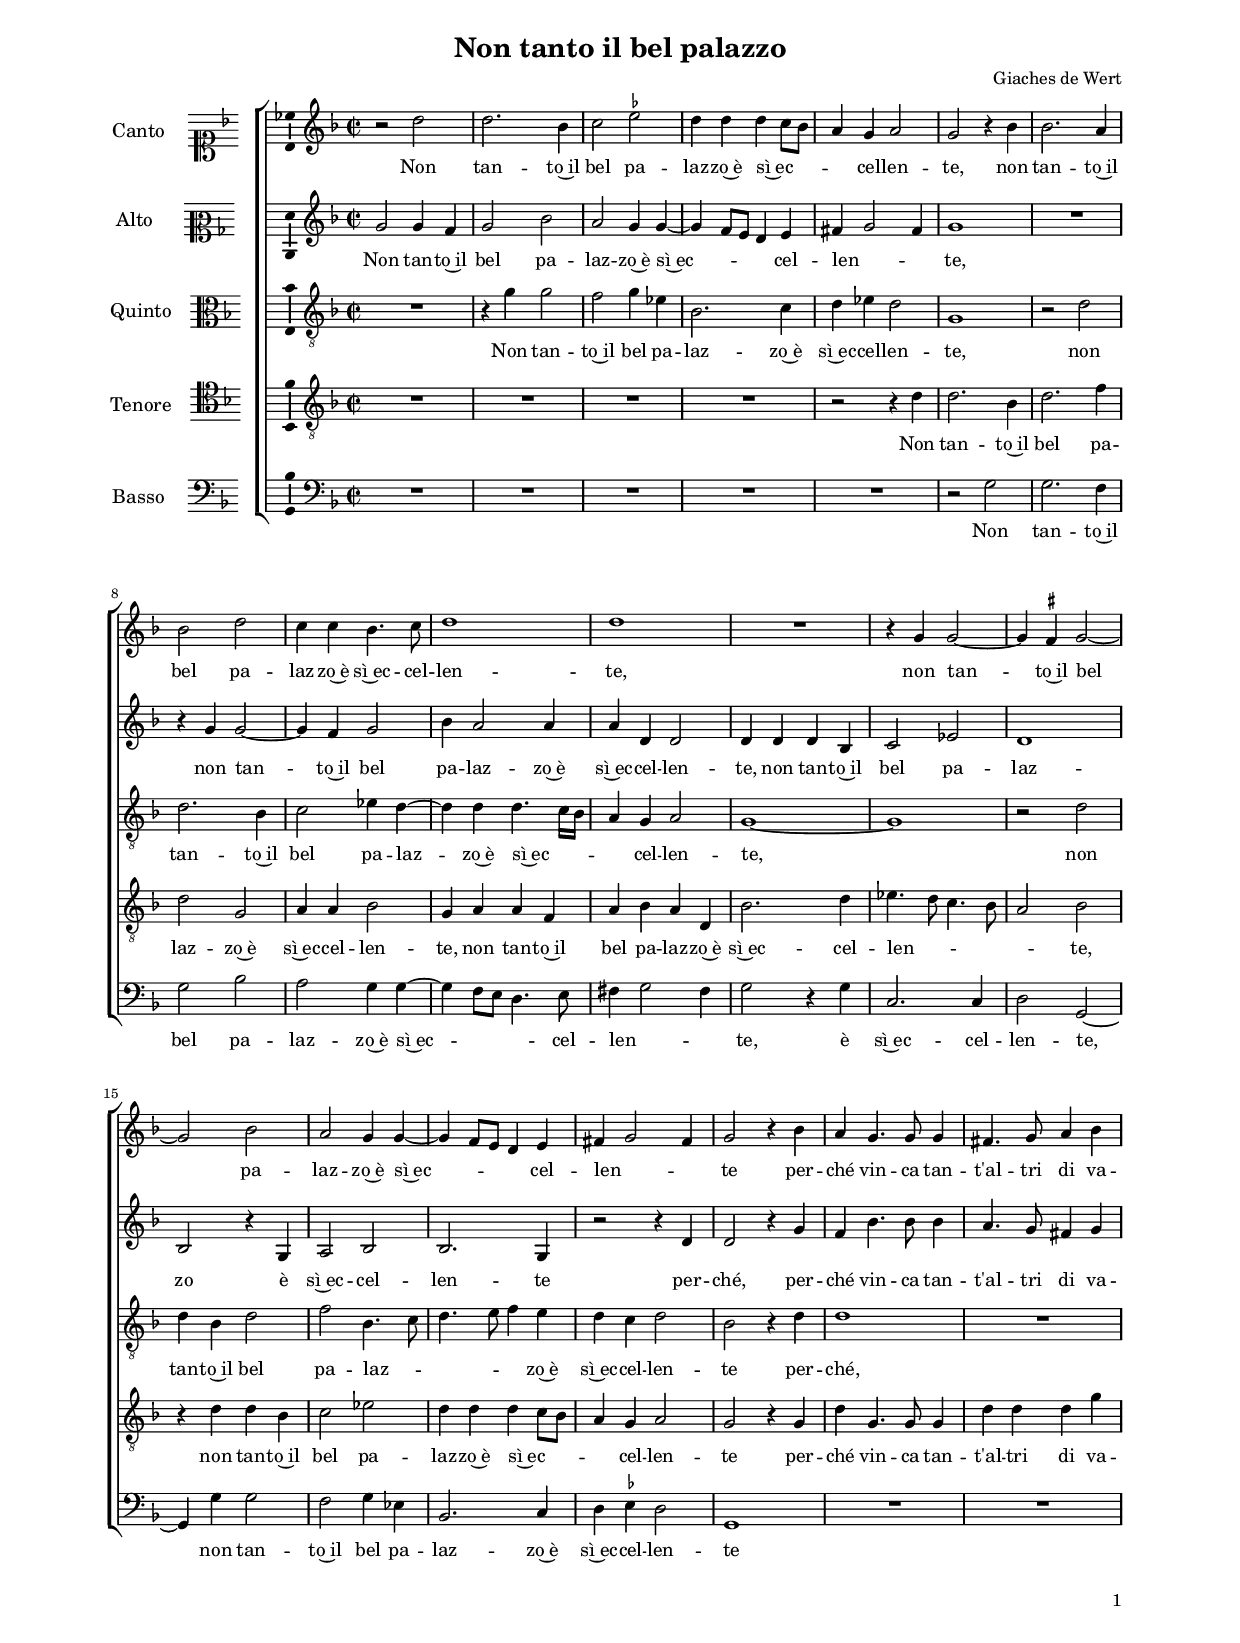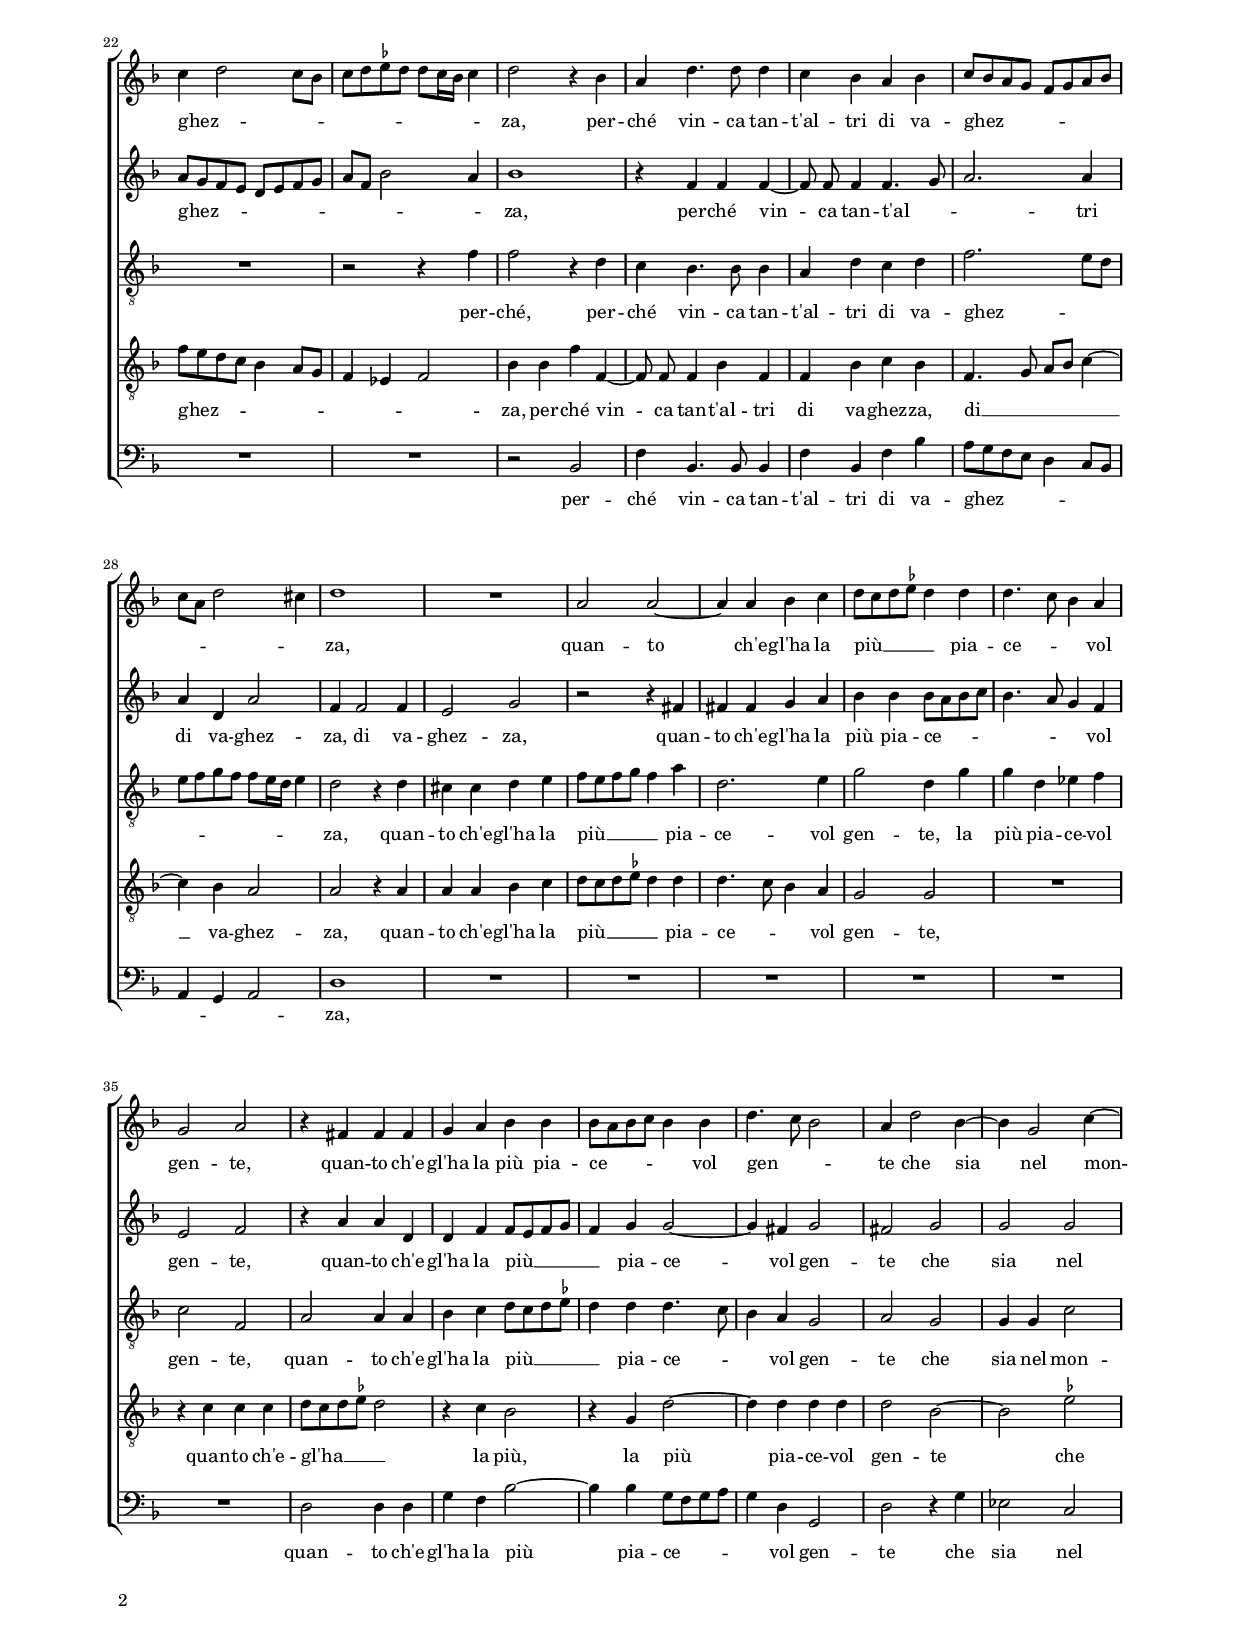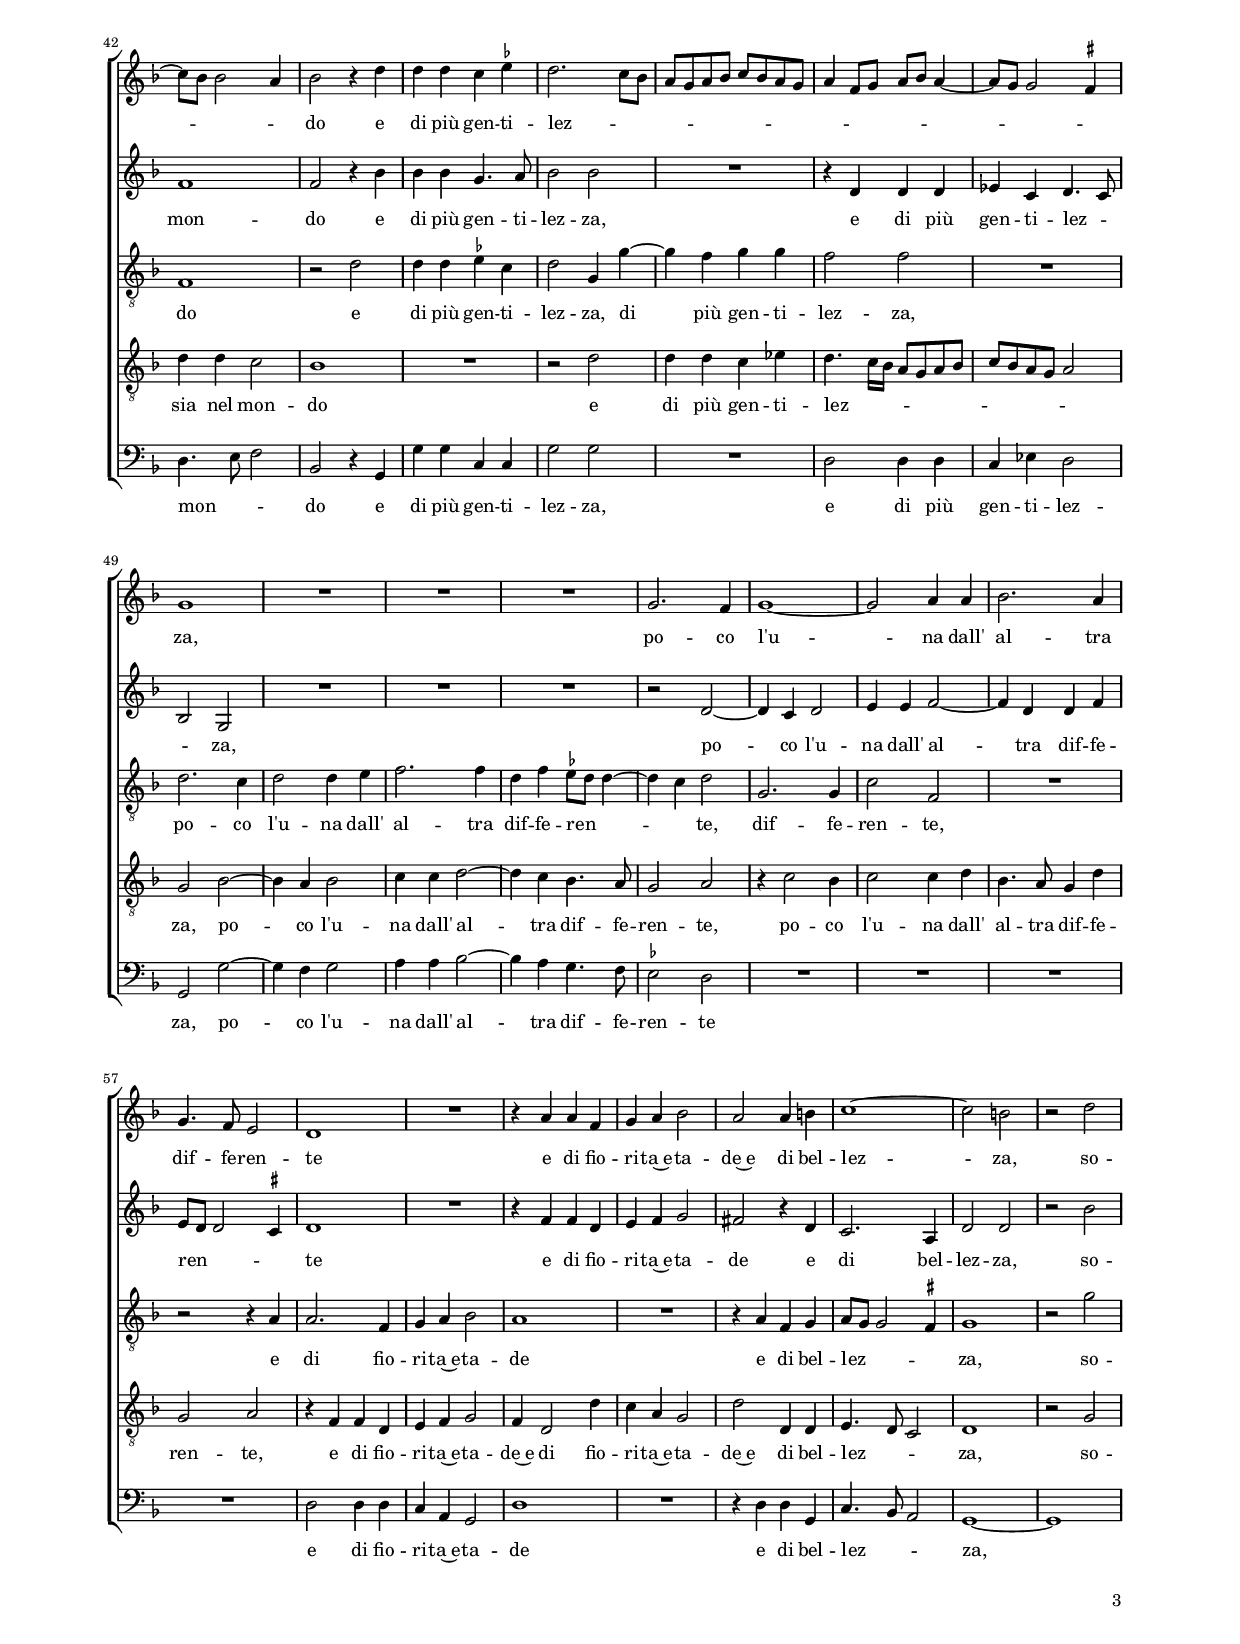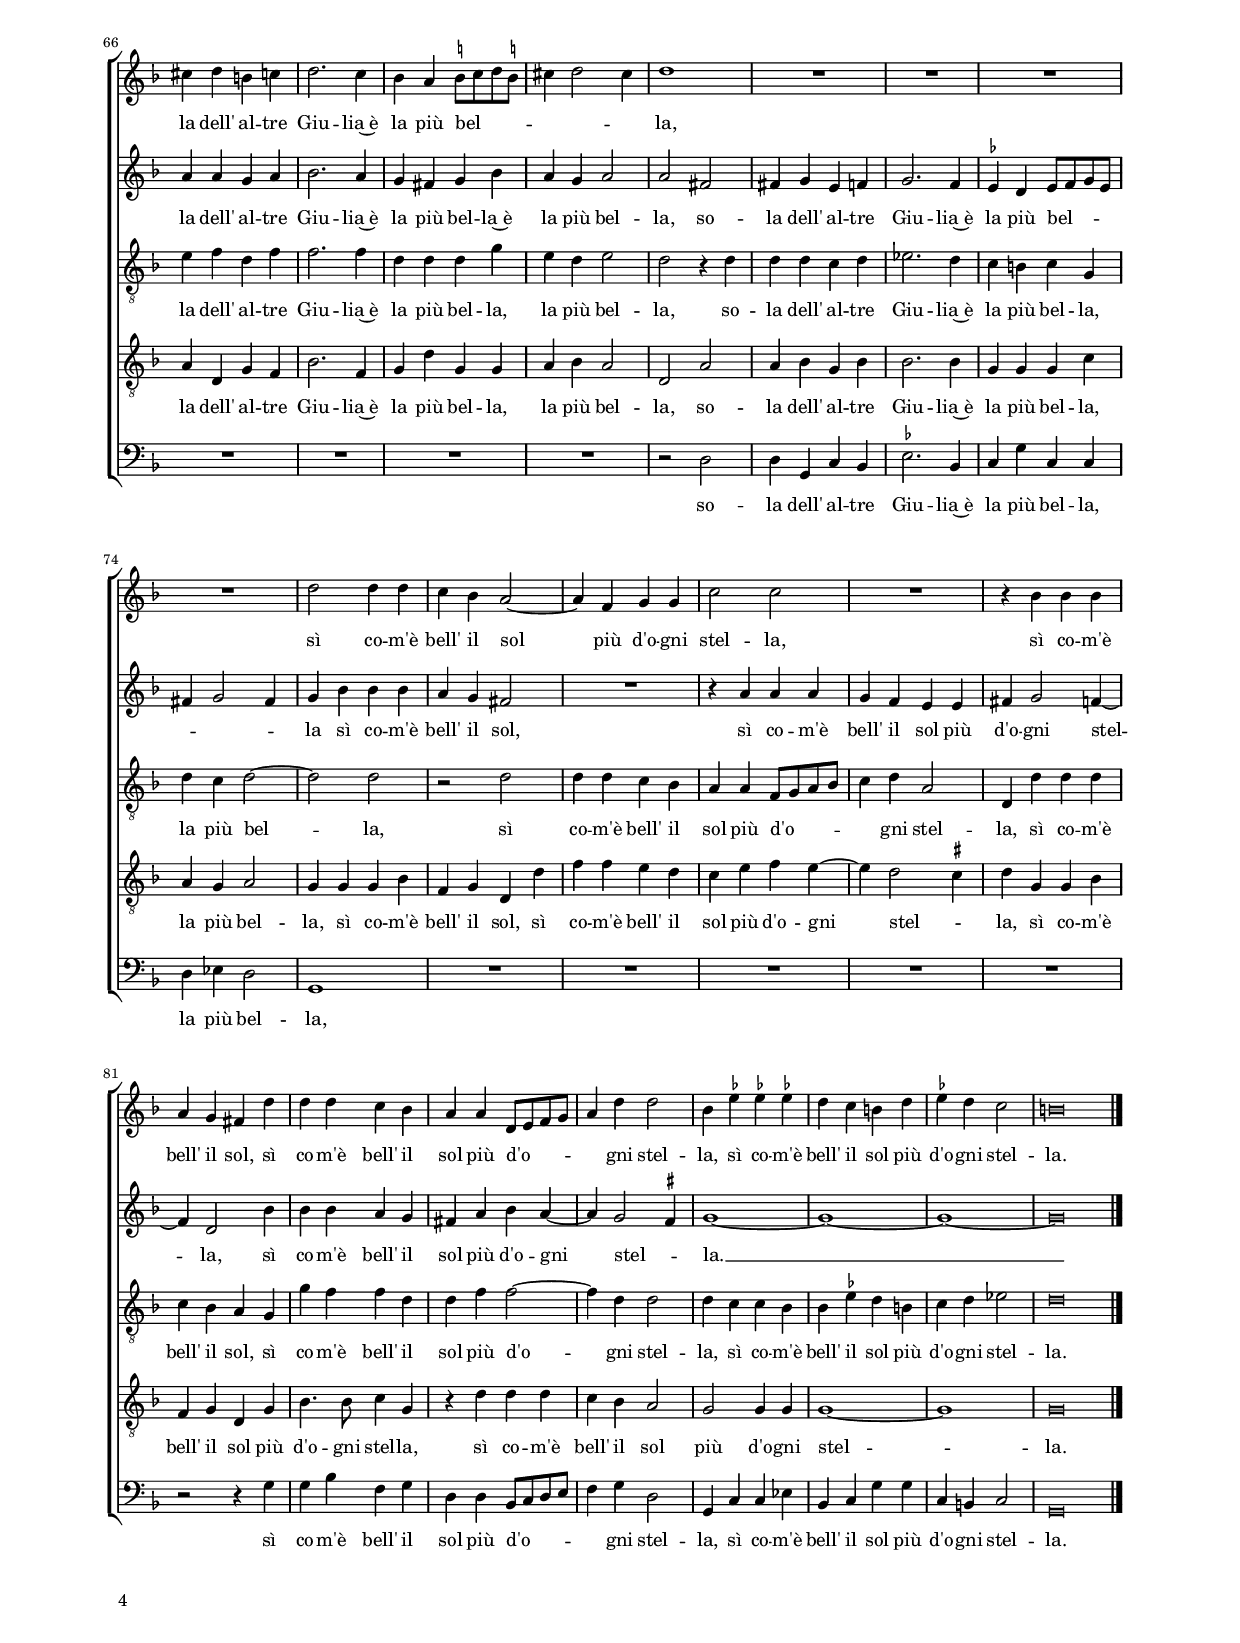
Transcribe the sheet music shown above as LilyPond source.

\header
{
  title="Non tanto il bel palazzo"
  composer="Giaches de Wert"
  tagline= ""
}

\version "2.18.2"
\language deutsch
#(set-global-staff-size 15)
% #(set-default-paper-size "letter")
#(ly:set-option 'point-and-click #f)


\paper
	{
	top-margin = 1.8 \cm
	bottom-margin = 1.2 \cm
	left-margin = 2 \cm
	right-margin = 2 \cm
	ragged-bottom = ##f
	ragged-last-bottom = ##t
	print-page-number = ##f
	system-system-spacing = #'((basic-distance . 17) (minimum-distance . 14) (padding . 7) (strechability . 150))
    oddFooterMarkup=\markup   \fill-line { "" \fromproperty #'page:page-number-string }
    evenFooterMarkup=\markup  \fill-line { \fromproperty #'page:page-number-string "" }
    last-bottom-spacing = #'((basic-distance . 12) (minimum-distance . 7) (padding . 4))
	systems-per-page = 3
    page-count = 4
%	min-systems-per-page = 3
	markup-system-spacing #'basic-distance = #12
%	print-all-headers = ##t
%	print-first-page-number = ##t
%	first-page-number = 1
	}

	
global = {
	\key f \major
    \time 2/2
    \set Score.tempoHideNote = ##t
    \tempo 2 = 80
    \skip 1*87 \set Score.measureLength = #(ly:make-moment 2/1) \skip 1*2 \bar "|."
	}

	ficta = { \once \set suggestAccidentals = ##t }

	forget = #(define-music-function (parser location music) (ly:music?) #{
		\accidentalStyle forget
		$music
		\accidentalStyle default
		#})

	m = \melisma
	me = \melismaEnd
%	\mark \markup { \override #'(style . baroque) { \note  #"breve" #1 = \note #"breve." #1 } }



incipitcantus = \markup { \score {
	{
	\set Staff.instrumentName = \markup { \fontsize #1 "Canto" }
	\key f \major
	\clef soprano
	s4 \bar ""
	}
	\layout  {
	raggedright = ##t
	indent = 1.6 \cm
	line-width = 2.2\cm
	\context { \Staff \remove Time_signature_engraver }
	\override Staff.Clef.Y-extent = #'(0 . 0)
	}} \hspace #1 }

      
incipitaltus = \markup { \score {
	{
	\set Staff.instrumentName = \markup { \fontsize #1 "Alto" }
	\key f \major
	\clef mezzosoprano
	s4 \bar ""
	}
	\layout  {
	raggedright = ##t
	indent = 1.6 \cm
	line-width = 2.2\cm
	\context { \Staff \remove Time_signature_engraver }
	\override Staff.Clef.Y-extent = #'(0 . 0)
	}} \hspace #1 }
      
      
incipitquintus = \markup { \score {
	{
	\set Staff.instrumentName = \markup { \fontsize #1 "Quinto" }
	\key f \major
	\clef alto
	s4 \bar ""
	}
	\layout  {
	raggedright = ##t
	indent = 1.6 \cm
	line-width = 2.2\cm
	\context { \Staff \remove Time_signature_engraver }
	\override Staff.Clef.Y-extent = #'(0 . 0)
	}} \hspace #1 }


incipittenor = \markup { \score {
	{
	\set Staff.instrumentName = \markup { \fontsize #1 "Tenore" }
	\key f \major
	\clef tenor
	s4 \bar ""
	}
	\layout  {
	raggedright = ##t
	indent = 1.6 \cm
	line-width = 2.2\cm
	\context { \Staff \remove Time_signature_engraver }
	\override Staff.Clef.Y-extent = #'(0 . 0)
	}} \hspace #1 }
      
      
incipitbassus = \markup { \score {
	{
	\set Staff.instrumentName = \markup { \fontsize #1 "Basso" }
	\key f \major
	\clef bass
	s4 \bar ""
	}
	\layout  {
	raggedright = ##t
	indent = 1.6 \cm
	line-width = 2.2\cm
	\context { \Staff \remove Time_signature_engraver }
	\override Staff.Clef.Y-extent = #'(0 . 0)
	}} \hspace #1 }


cantus =  \relative c''
	{
	r2 d 
    d2. b4
	c2 \ficta es 
    d4 d d c8 b
%5
	a4 g a2 | 
    g2 r4 b
	b2. a4 
    b2 d
	c4 c b4. c8 
%10
    d1 |
	d1 
    R1
	r4 g, g2~ 
    g4 \ficta fis4 g2~
%15
	g2 b 
    a2 g4 g~
    g4 f8 e d4 e 
    fis4 g2 fis4
	g2 r4 b 
%20
    a4 g4. g8 g4  |
	fis4. g8 a4 b 
    c4 d2 c8 b
	c[ d \ficta es d] d8 c16 b c4 
    d2 r4 b
%25
	a4 d4. d8 d4 
    c4 b a b 
	c8 b a g f[ g a b]
    c8 a d2 cis4
	d1 
%30
    R1 |
	a2 a~ 
    a4 a4 b c
	d8 c d \ficta es d4 d 
    d4. c8 b4 a
%35
	g2 a 
    r4 fis fis fis
	g4 a b b 
    b8 a b c b4 b
	d4. c8 b2
%40
    a4 d2 b4~ |
	b4 g2 c4~ 
    c8 b8 b2 a4
	b2 r4 d 
    d4 d c \ficta es
%45
	d2. c8 b 
    a[ g a b] c b a g
	a4 f8 g a[ b] a4~ 
    a8 g8 g2 \ficta fis4
	g1 
%50
    R1 |
	R1
    R1
	g2. f4
    g1~
%55
	g2 a4 a 
    b2. a4
	g4. f8 e2 
    d1
	R1 
%60
    r4 a' a f |
	g4 a b2 
    a2 a4 h
	c1~ 
    c2 h2
%65
	r2 d 
    cis4 d h c
	d2. c4 
    b4 a \ficta h8 c d \ficta h!
	cis4 d2 cis4 
%70
    d1 |
	R1
    R1
	R1
    R1
%75    
	d2 d4 d 
    c4 b a2~
	a4 f g g 
    c2 c
	R1 
%80
    r4 b b b |
	a4 g fis d' 
    d4 d c b
	a4 a d,8 e f g 
    a4 d d2
%85
	b4 \ficta es \ficta es! \ficta es!
    d4 c h d
	\ficta es4 d c2
	h\breve |
	}


altus =  \relative c'
    {
	g'2 g4 f 
    g2 b
	a2 g4 g~ 
    g4 f8 e d4 e
%5
	fis4 g2 fis4 |
    g1
	R1
    r4 g g2~
	g4 f g2 
%10
    b4 a2 a4 |
	a4 d, d2 
    d4 d d b
	c2 es 
    d1
%15
	b2 r4 g |
    a2 b
	b2. g4 
    r2 r4 d'
	d2 r4 g 
%20
    f4 b4. b8 b4 |
	a4. g8 fis4 g 
    a8[ g f e] d e f g
	a8 f b2 a4 
    b1
%25
	r4 f f f~ |
    \autoBeamOff f8 f8 \autoBeamOn f4 f4. g8
	a2. a4 
    a4 d, a'2
	f4 f2 f4 
%30
    e2 g |
	r2 r4 fis 
    fis4 fis g a
	b4 b b8 a b c 
    b4. a8 g4 f
%35
	e2 f |
    r4 a a d,
	d4 f f8 e f g 
    f4 g g2~
	g4 fis g2
%40
    fis2 g |
	g2 g 
    f1
	f2 r4 b 
    b4 b g4. a8
%45
    b2 b |
    R1
	r4 d, d d 
    es4 c d4. c8
	b2 g 
%50
    R1 |
	R1
    R1
	r2 d'~ 
    d4 c4 d2
%55
    e4 e f2~ |
    f4 d4 d f
	e8 d d2 \ficta cis4 
    d1
	R1 
%60
    r4 f f d |
	e4 f g2 
    fis2 r4 d
	c2. a4
    d2 d
%65
	r2 b' |
    a4 a g a
	b2. a4 
    g4 fis g b    
	a4 g a2
%70
    a2 fis |
	fis4 g e f
    g2. f4
	\ficta es4 d \forget e8 f g e 
    fis4 g2 fis4
%75
	g4 b b b |
    a4 g fis2
	R1
    r4 a a a
	g4 f e e 
%80
    fis4 g2 f4~ |
	f4 d2 b'4
    b4 b a g
	fis4 a b a~ 
    a4 g2 \ficta fis4
%85
	g1~
    g1~
    g1~
	g\breve |
	}


quintus =  \relative c'
	{
	R1
    r4 g' g2
	f2 g4 es 
    b2. c4
%5
	d4 es d2
    g,1
	r2 d' 
    d2. b4
	c2 es4 d4~
%10
    d4 d4 d4. c16 b |
	a4 g a2
    g1~
	g1 
    r2 d'
%15
	d4 b d2 |
    f2 b,4. c8
	d4. e8 f4 e 
    d4 c d2
	b2 r4 d
%20
    d1 |
	R1
    R1
	r2 r4 f
    f2 r4 d
%25
	c4 b4. b8 b4 |
    a4 d c d
	f2. e8 d 
    e8[ f g f] f8 e16 d e4
	d2 r4 d 
%30
    cis4 cis d e |
	f8 e f g f4 a 
    d,2. e4
	g2 d4 g 
    g4 d es f
%35
	c2 f, |
    a2 a4 a
	b4 c d8 c d \ficta es 
    d4 d d4. c8
	b4 a g2
%40
    a2 g |
	g4 g c2 
    f,1
	r2 d'
    d4 d \ficta es c
%45
	d2 g,4 g'4~ |
    g4 f4 g g
	f2 f 
    R1
	d2. c4 
%50
    d2 d4 e |
	f2. f4 
    d4 f \ficta es8 d d4~
	d4 c d2 
    g,2. g4
%55
	c2 f, |
    R1
	r2 r4 a
    a2. f4
	g4 a b2
%60
    a1 |
	R1
    r4 a f g
	a8 g g2 \ficta fis4
    g1
%65
	r2 g' |
    e4 f d f
	f2. f4
    d4 d d g
	e4 d e2
%70
    d2 r4 d |
	d4 d c d
    es2. d4
	c4 h c g
    d'4 c d2~
%75
	d2 d |
    r2 d
	d4 d c b
    a a f8 g a b
	c4 d a2
%80
    d,4 d' d d |
	c4 b a g
    g' f f d
	d4 f f2~
    f4 d4 d2
%85
	d4 c c b |
    b \ficta es d h
	c4 d es2
	d\breve |
	}


tenor  =  \relative c'
	{
	R1
    R1
	R1
    R1
%5
	r2 r4 d |
    d2. b4
	d2. f4 
    d2 g,
	a4 a b2
%10
    g4 a a f |
	a4 b a d,
    b'2. d4
	es4. d8 c4. b8
    a2 b
%15    
	r4 d d b |
    c2 es
	d4 d d c8 b
    a4 g a2
	g2 r4 g
%20
    d'4 g,4. g8 g4 |
	d'4 d d g
    f8 e d c b4 a8 g
	f4 es f2
    b4 b f' f,~
%25
	\autoBeamOff f8 f \autoBeamOn f4 b4 f |
    f4 b c b
	f4. g8 a b c4~
    c4 b4 a2
	a2 r4 a
%30
    a4 a b c |
	d8 c d \ficta es d4 d
    d4. c8 b4 a
	g2 g
    R1
%35
	r4 c c c |
    d8 c d \ficta es d2
	r4 c b2
    r4 g d'2~
	d4 d d d
%40
    d2 b~ |
	b2 \ficta es
    d4 d c2
	b1
    R1
%45
	r2 d |
    d4 d c es
	d4. c16 b a8[ g a b]
    c8 b a g a2
	g2 b~ 
%50
    b4 a4 b2 |
	c4 c d2~
    d4 c4 b4. a8
	g2 a
    r4 c2 b4
%55
	c2 c4 d
    b4. a8 g4 d'
	g,2 a
    r4 f f d
	e4 f g2
%60
    f4 d2 d'4 |
	c4 a g2
    d'2 d,4 d
	e4. d8 c2
    d1
%65
	r2 g |
    a4 d, g f
	b2. f4
    g4 d' g, g
	a4 b a2
%70
    d,2 a' |
	a4 b g b
    b2. b4
	g4 g g c
    a4 g a2
%75
	g4 g g b |
    f4 g d d'
	f4 f e d
    c4 e f e~
	e4 d2 \ficta cis4 
%80
    d4 g, g b |
	f4 g d g
    b4. b8 c4 g
	r4 d' d d
    c4 b a2
%85
	g2 g4 g
    g1~
	g1
	g\breve |	
	}


bassus  =  \relative c
	{
	R1
    R1
	R1
    R1
%5
	R1 |
    r2 g'
	g2. f4
    g2 b
	a2 g4 g4~
%10
    g4 f8 e d4. e8 |
	fis4 g2 fis4
    g2 r4 g
	c,2. c4
    d2 g,~
%15
	g4 g' g2 |
    f g4 es
	b2. c4
    d \ficta es d2
	g,1
%20
    R1 |
	R1
    R1
	R1
    r2 b
%25
	f'4 b,4. b8 b4 |
    f'4 b, f' b
	a8 g f e d4 c8 b
    a4 g a2
	d1 
%30
    R1 |
	R1
    R1
	R1
    R1
%35
	R1 |
    d2 d4 d
	g4 f b2~
    b4 b4 g8 f g a
	g4 d g,2
%40
    d'2 r4 g |
	es2 c
    d4. e8 f2
	b,2 r4 g
    g'4 g c, c
%45
	g'2 g |
    R1
	d2 d4 d
    c4 es d2
	g,2 g'~
%50
    g4 f4 g2 |
	a4 a b2~
    b4 a4 g4. f8
	\ficta es2 d
    R1
%55
	R1 |
    R1
	R1
    d2 d4 d
	c4 a g2
%60
    d'1 |
	R1
    r4 d d g,
	c4. b8 a2
    g1~
%65
	g1 |
    R1
	R1
    R1
	R1
%70
    r2 d' |
	d4 g, c4 b
    \ficta es2. b4
	c4 g' c, c
    d4 es d2
%75
	g,1 |
    R1
	R1
    R1
	R1
%80
    R1 |
	r2 r4 g'
    g b f g
	d4 d b8 c d e
    f4 g d2
%85
	g,4 c c es |
    b4 c g' g
	c,4 h c2
	g\breve |
	}


lyricscantus = \lyricmode {
	Non tan -- to~il bel pa -- laz -- zo~è sì~ec -- _ _ _ cel -- len -- te,
    non tan -- to~il bel pa -- laz -- zo~è sì~ec -- cel -- len -- te,
    non tan -- to~il bel pa -- laz -- zo~è sì~ec -- _ _ _ cel -- len -- _ _ te
    per -- ché vin -- ca tan -- t'al -- tri di va -- ghez -- _ _ _ _ _ _ _ _ _ _ _ za,
    per -- ché vin -- ca tan -- t'al -- tri di va -- ghez -- _ _ _ _ _ _ _ _ _ _ _ za,
    quan -- to ch'e -- gl'ha la più __ _ _ _ _ pia -- ce -- _ _ vol gen -- te,
    quan -- to ch'e -- gl'ha la più pia -- ce -- _ _ _ _ vol gen -- _ _ te
    che sia nel mon -- _ _ _ do e di più gen -- ti -- lez -- _ _ _ _ _ _ _ _ _ _ _ _ _ _ _ _ _ _ _ za,
    po -- co l'u -- na dall' al -- tra dif -- fe -- ren -- te
    e di fio -- ri -- ta~e -- ta -- de~e di bel -- lez -- za,
    so -- la dell' al -- tre Giu -- lia~è la più bel -- _ _ _ _ _ _ la,
    sì co -- m'è bell' il sol più d'o -- gni stel -- la,
    sì co -- m'è bell' il sol,
    sì co -- m'è bell' il sol più d'o -- _ _ _ _ gni stel -- la,
    sì co -- m'è bell' il sol più d'o -- gni stel -- la.
	}


lyricsaltus = \lyricmode {
	Non tan -- to~il bel pa -- laz -- zo~è sì~ec -- _ _ _ cel -- len -- _ _ te,
    non tan -- to~il bel pa -- laz -- zo~è sì~ec -- cel -- len -- te,
    non tan -- to~il bel pa -- laz -- zo è sì~ec -- cel -- len -- te
    per -- ché,
    per -- ché vin -- ca tan -- t'al -- tri di va -- ghez -- _ _ _ _ _ _ _ _ _ _ _ za,
    per -- ché vin -- ca tan -- t'al -- _ _ tri di va -- ghez -- za,
    di va -- ghez -- za,
    quan -- to ch'e -- gl'ha la più pia -- ce -- _ _ _ _ _ _ vol gen -- te,
    quan -- to ch'e -- gl'ha la più __ _ _ _ _ pia -- ce -- vol gen -- te
    che sia nel mon -- do e di più gen -- ti -- lez -- za,
    e di più gen -- ti -- lez -- _ _ za,
    po -- co l'u -- na dall' al -- tra dif -- fe -- ren -- _ _ _ te
    e di fio -- ri -- ta~e -- ta -- de e di bel -- lez -- za,
    so -- la dell' al -- tre Giu -- lia~è la più bel -- la~è la più bel -- la,
    so -- la dell' al -- tre Giu -- lia~è la più bel -- _ _ _ _ _ _ la
    sì co -- m'è bell' il sol,
    sì co -- m'è bell' il sol più d'o -- gni stel -- la,
    sì co -- m'è bell' il sol più d'o -- gni stel -- _ la. __
	}


lyricsquintus = \lyricmode {
	Non tan -- to~il bel pa -- laz -- zo~è sì~ec -- cel -- len -- te,
    non tan -- to~il bel pa -- laz -- zo~è sì~ec -- _ _ _ cel -- len -- te,
    non tan -- to~il bel pa -- laz -- _ _ _ _ zo~è sì~ec -- cel -- len -- te
    per -- ché,
    per -- ché,
    per -- ché vin -- ca tan -- t'al -- tri di va -- ghez -- _ _ _ _ _ _ _ _ _ _ za,
    quan -- to ch'e -- gl'ha la più __ _ _ _ _ pia -- ce -- vol gen -- te,
    la più pia -- ce -- vol gen -- te,
    quan -- to ch'e -- gl'ha la più __ _ _ _ _ pia -- ce -- _ _ vol gen -- te
    che sia nel mon -- do e di più gen -- ti -- lez -- za,
    di più gen -- ti -- lez -- za,
    po -- co l'u -- na dall' al -- tra dif -- fe -- ren -- _ _ _ te,
    dif -- fe -- ren -- te,
    e di fio -- ri -- ta~e -- ta -- de e di bel -- lez -- _ _ _ za,
    so -- la dell' al -- tre Giu -- lia~è la più bel -- la,
    la più bel -- la,
    so -- la dell' al -- tre Giu -- lia~è la più bel -- la,
    la più bel -- la,
    sì co -- m'è bell' il sol più d'o -- _ _ _ _ gni stel -- la,
    sì co -- m'è bell' il sol,
    sì co -- m'è bell' il sol più d'o -- gni stel -- la,
    sì co -- m'è bell' il sol più d'o -- gni stel -- la.
	}


lyricstenor = \lyricmode {
	Non tan -- to~il bel pa -- laz -- zo~è sì~ec -- cel -- len -- te,
    non tan -- to~il bel pa -- laz -- zo~è sì~ec -- cel -- len -- _ _ _ _ te,
    non tan -- to~il bel pa -- laz -- zo~è sì~ec -- _ _ _ cel -- len -- te
    per -- ché vin -- ca tan -- t'al -- tri di va -- ghez -- _ _ _ _ _ _ _ _ _ za,
    per -- ché vin -- ca tan -- t'al -- tri di va -- ghez -- za,
    di __ _ _ _ _ va -- ghez -- za,
    quan -- to ch'e -- gl'ha la più __ _ _ _ _ pia -- ce -- _ _ vol gen -- te,
    quan -- to ch'e -- gl'ha __ _ _ _ _ la più,
    la più pia -- ce -- vol gen -- te
    che sia nel mon -- do e di più gen -- ti -- lez -- _ _ _ _ _ _ _ _ _ _ _ za,
    po -- co l'u -- na dall' al -- tra dif -- fe -- ren -- te,
    po -- co l'u -- na dall' al -- tra dif -- fe -- ren -- te,
    e di fio -- ri -- ta~e -- ta -- de~e di fio -- ri -- ta~e -- ta -- de~e di bel -- lez -- _ _ za,
    so -- la dell' al -- tre Giu -- lia~è la più bel -- la,
    la più bel -- la,
    so -- la dell' al -- tre Giu -- lia~è la più bel -- la,
    la più bel -- la,
    sì co -- m'è bell' il sol,
    sì co -- m'è bell' il sol più d'o -- gni stel -- _ la,
    sì co -- m'è bell' il sol più d'o -- gni stel -- la,
    sì co -- m'è bell' il sol più d'o -- gni stel -- la.
	}


lyricsbassus = \lyricmode {
	Non tan -- to~il bel pa -- laz -- zo~è sì~ec -- _ _ _ cel -- len -- _ _ te,
    è sì~ec -- cel -- len -- te,
    non tan -- to~il bel pa -- laz -- zo~è sì~ec -- cel -- len -- te
    per -- ché vin -- ca tan -- t'al -- tri di va -- ghez -- _ _ _ _ _ _ _ _ _ za,
    quan -- to ch'e -- gl'ha la più pia -- ce -- _ _ _ _ vol gen -- te
    che sia nel mon -- _ _ do e di più gen -- ti -- lez -- za,
    e di più gen -- ti -- lez -- za,
    po -- co l'u -- na dall' al -- tra dif -- fe -- ren -- te
    e di fio -- ri -- ta~e -- ta -- de e di bel -- lez -- _ _ za,
    so -- la dell' al -- tre Giu -- lia~è la più bel -- la,
    la più bel -- la,
    sì co -- m'è bell' il sol più d'o -- _ _ _ _ gni stel -- la,
    sì co -- m'è bell' il sol più d'o -- gni stel -- la.
	}


\score
{  
    % \transpose {
	\new ChoirStaff \with { \override StaffGrouper.staff-staff-spacing.basic-distance = #12 }
	<<

	\new Staff << \global
	\new Voice="v1" {
		\set Staff.instrumentName=\incipitcantus
%		\set Staff.instrumentName= "S"
		\set Staff.midiInstrument = "reed organ"
		\clef violin
		\cantus }
	\new Lyrics \lyricsto "v1" {\lyricscantus }
	>>


	\new Staff << \global
	\new Voice="v2" {
		\set Staff.instrumentName=\incipitaltus
%		\set Staff.instrumentName= "A"
		\set Staff.midiInstrument = "reed organ"
                \clef violin % "G_8"
		\altus}
	\new Lyrics \lyricsto "v2" {\lyricsaltus }
	>>


	\new Staff << \global
	\new Voice="v5" {
		\set Staff.instrumentName=\incipitquintus
%		\set Staff.instrumentName= "Q"
		\set Staff.midiInstrument = "reed organ"
		\clef "G_8"
		\quintus}
	\new Lyrics \lyricsto "v5" {\lyricsquintus }
	>>


	\new Staff << \global
	\new Voice="v3" {
		\set Staff.instrumentName=\incipittenor
%		\set Staff.instrumentName= "T"
		\set Staff.midiInstrument = "reed organ"
		\clef "G_8"
		\tenor }
	\new Lyrics \lyricsto "v3" {\lyricstenor }
	>>


	\new Staff << \global
	\new Voice="v4" {
		\set Staff.instrumentName=\incipitbassus
%		\set Staff.instrumentName= "B"
		\set Staff.midiInstrument = "reed organ"
		\clef bass 
		\bassus }
	\new Lyrics \lyricsto "v4" {\lyricsbassus}
	>>

	>>
	% } % transpose

	\layout
	{
	indent = 2.5\cm
	\context { \Lyrics \override VerticalAxisGroup.nonstaff-relatedstaff-spacing.padding = #1.4 }
%	\context { \Lyrics \override LyricText.font-size = #1 }
	\context { \Staff \override TimeSignature.break-visibility = #end-of-line-invisible }
	\context { \Staff \consists "Ambitus_engraver" }
%   \context { \Staff \consists "Custos_engraver" }
%   \context { \Staff \override Custos.style = #'mensural }
%	\context { \Voice \override Slur.transparent = ##t }
	\context { \Score \override BarNumber.padding = #2 }
	\context { \Voice \override NoteHead.style = #'baroque }
	}

\midi
	{
    	
	}

}


% EOF
